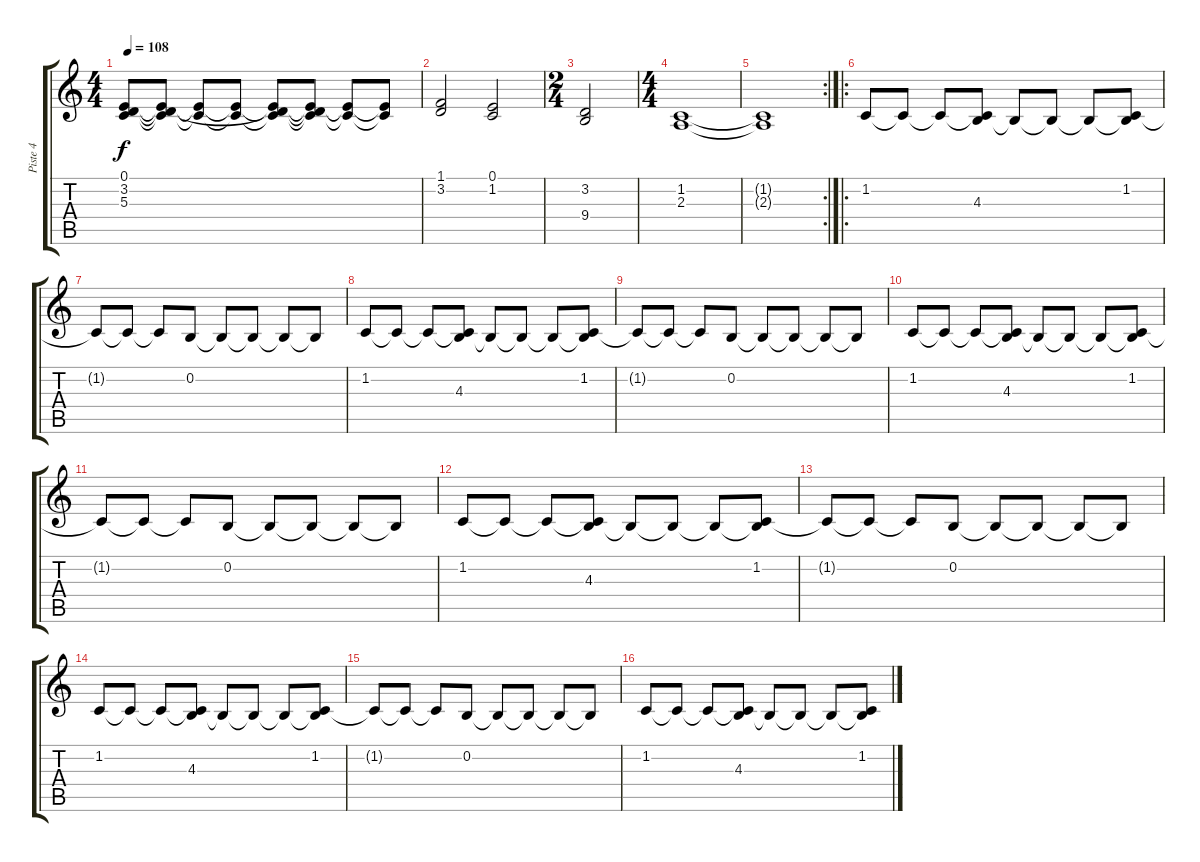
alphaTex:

\track ("Piste 4" "Piste 4") {instrument electricpiano1}
\staff {score tabs}
\tuning (E4 B3 G3 D3 A2 E2) {hide}
\ts (4 4)
\tempo 108
\clef g2
\ks c
(0.1 3.2{t} 5.3).8{dy f} (0.1{t} 3.2{t} 5.3{t}).8 (0.1{t} 5.3{t}).8 (0.1{t} 5.3{t}).8 (0.1{t} 3.2{t} 5.3{t}).8 (0.1{t} 3.2{t} 5.3{t}).8 (0.1{t} 5.3{t}).8 (0.1{t} 5.3{t}).8 |
(1.1 3.2).2 (0.1 1.2).2 |
\ts (2 4)
(3.2 9.4).2 |
\ts (4 4)
(1.2 2.3).1 |
\rc 2
(1.2{t} 2.3{t}).1 |
\ro
1.2.8 1.2{t}.8 1.2{t}.8 (1.2{t} 4.3).8 4.3{t}.8 4.3{t}.8 4.3{t}.8 (1.2 4.3{t}).8 |
1.2{t}.8 1.2{t}.8 1.2{t}.8 0.2.8 0.2{t}.8 0.2{t}.8 0.2{t}.8 0.2{t}.8 |
1.2.8 1.2{t}.8 1.2{t}.8 (1.2{t} 4.3).8 4.3{t}.8 4.3{t}.8 4.3{t}.8 (1.2 4.3{t}).8 |
1.2{t}.8 1.2{t}.8 1.2{t}.8 0.2.8 0.2{t}.8 0.2{t}.8 0.2{t}.8 0.2{t}.8 |
1.2.8 1.2{t}.8 1.2{t}.8 (1.2{t} 4.3).8 4.3{t}.8 4.3{t}.8 4.3{t}.8 (1.2 4.3{t}).8 |
1.2{t}.8 1.2{t}.8 1.2{t}.8 0.2.8 0.2{t}.8 0.2{t}.8 0.2{t}.8 0.2{t}.8 |
1.2.8 1.2{t}.8 1.2{t}.8 (1.2{t} 4.3).8 4.3{t}.8 4.3{t}.8 4.3{t}.8 (1.2 4.3{t}).8 |
1.2{t}.8 1.2{t}.8 1.2{t}.8 0.2.8 0.2{t}.8 0.2{t}.8 0.2{t}.8 0.2{t}.8 |
1.2.8 1.2{t}.8 1.2{t}.8 (1.2{t} 4.3).8 4.3{t}.8 4.3{t}.8 4.3{t}.8 (1.2 4.3{t}).8 |
1.2{t}.8 1.2{t}.8 1.2{t}.8 0.2.8 0.2{t}.8 0.2{t}.8 0.2{t}.8 0.2{t}.8 |
1.2.8 1.2{t}.8 1.2{t}.8 (1.2{t} 4.3).8 4.3{t}.8 4.3{t}.8 4.3{t}.8 (1.2 4.3{t}).8
